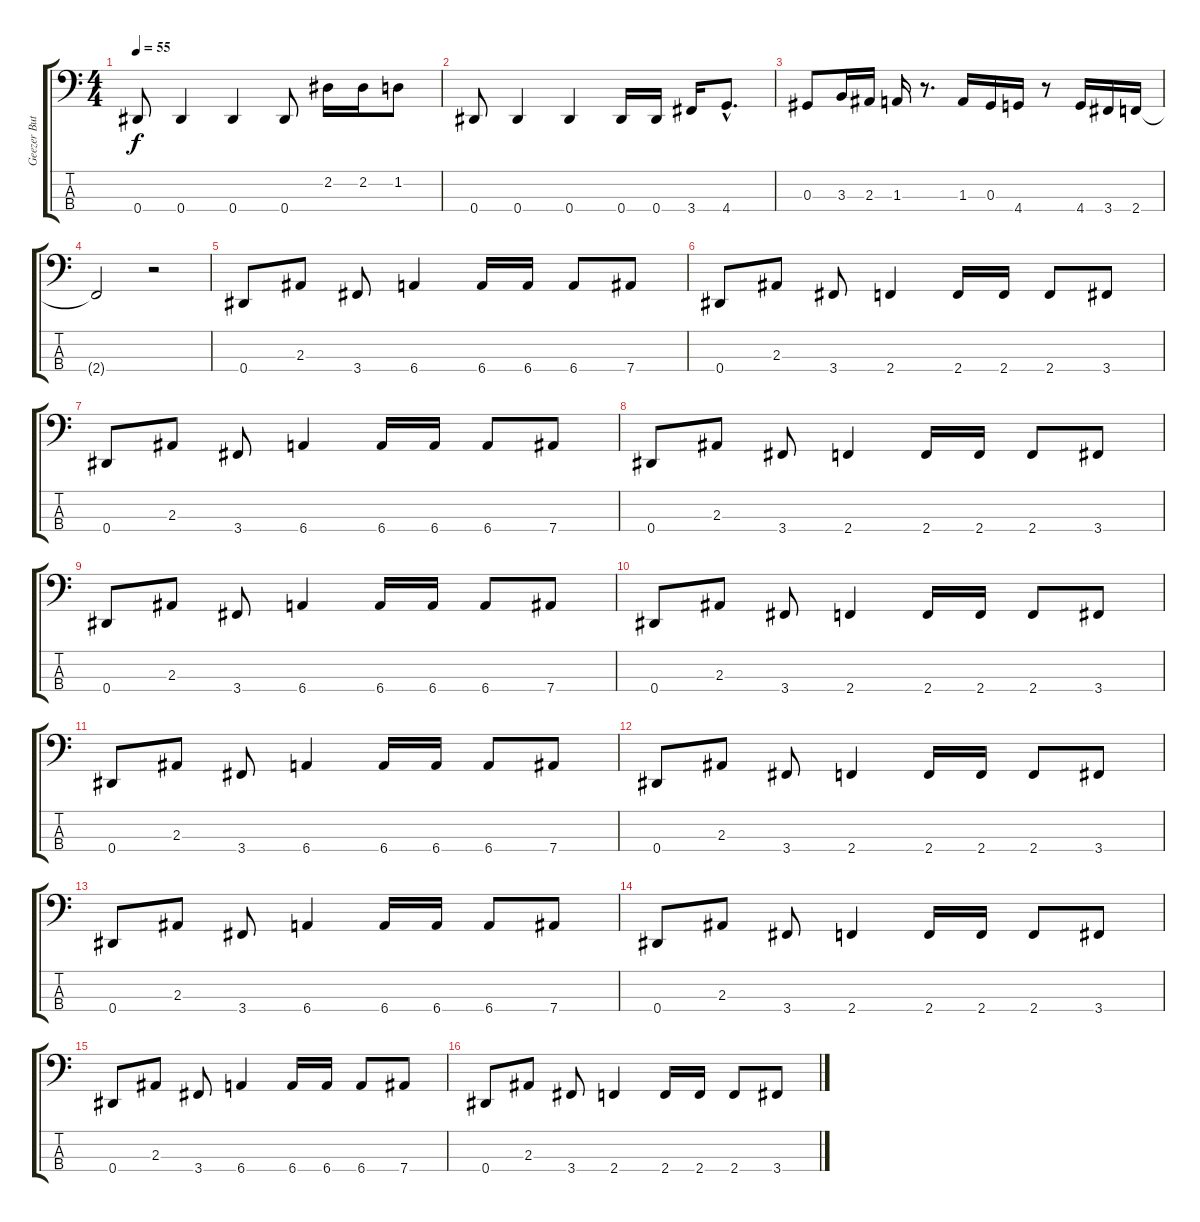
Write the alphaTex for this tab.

\track ("Geezer Butler" "Geezer But") {instrument electricbassfinger}
\staff {score tabs}
\tuning (Gb2 Db2 Ab1 Eb1) {hide}
\ts (4 4)
\tempo 55
\clef f4
\ks c
0.4.8{dy f} 0.4.4 0.4.4 0.4.8 2.2.16 2.2.16 1.2.8 |
0.4.8 0.4.4 0.4.4 0.4.16 0.4.16 3.4.16 4.4{hac}.8{d} |
0.3.8 3.3.16 2.3.16 1.3.16 r.8{d} 1.3.16 0.3.16 4.4.16 r.8 4.4.16 3.4.16 2.4.16 |
2.4{t}.2 r.2 |
0.4.8 2.3.8 3.4.8 6.4.4 6.4.16 6.4.16 6.4.8 7.4.8 |
0.4.8 2.3.8 3.4.8 2.4.4 2.4.16 2.4.16 2.4.8 3.4.8 |
0.4.8 2.3.8 3.4.8 6.4.4 6.4.16 6.4.16 6.4.8 7.4.8 |
0.4.8 2.3.8 3.4.8 2.4.4 2.4.16 2.4.16 2.4.8 3.4.8 |
0.4.8 2.3.8 3.4.8 6.4.4 6.4.16 6.4.16 6.4.8 7.4.8 |
0.4.8 2.3.8 3.4.8 2.4.4 2.4.16 2.4.16 2.4.8 3.4.8 |
0.4.8 2.3.8 3.4.8 6.4.4 6.4.16 6.4.16 6.4.8 7.4.8 |
0.4.8 2.3.8 3.4.8 2.4.4 2.4.16 2.4.16 2.4.8 3.4.8 |
0.4.8 2.3.8 3.4.8 6.4.4 6.4.16 6.4.16 6.4.8 7.4.8 |
0.4.8 2.3.8 3.4.8 2.4.4 2.4.16 2.4.16 2.4.8 3.4.8 |
0.4.8 2.3.8 3.4.8 6.4.4 6.4.16 6.4.16 6.4.8 7.4.8 |
0.4.8 2.3.8 3.4.8 2.4.4 2.4.16 2.4.16 2.4.8 3.4.8
